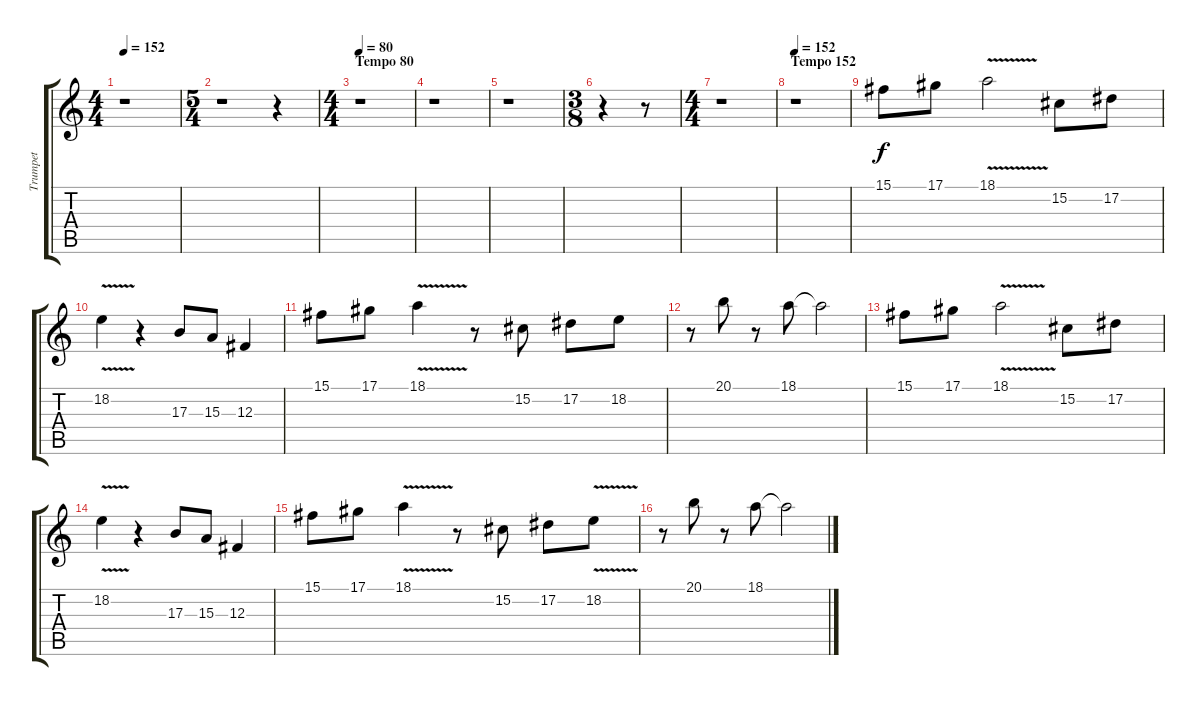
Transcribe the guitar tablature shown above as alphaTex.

\track ("Trumpet" "Trumpet") {instrument trumpet}
\staff {score tabs}
\tuning (Eb4 Bb3 Gb3 Db3 Ab2 Eb2) {hide}
\ts (4 4)
\tempo 152
\clef g2
\ks c
r.1{dy f} |
\ts (5 4)
r.1 r.4 |
\ts (4 4)
\section ("" "Tempo 80")
\tempo 80
r.1 |
r.1 |
r.1 |
\ts (3 8)
r.4 r.8 |
\ts (4 4)
r.1 |
\section ("" "Tempo 152")
\tempo 152
r.1 |
15.1.8 17.1.8 18.1{v}.2 15.2.8 17.2.8 |
18.2{v}.4 r.4 17.3.8 15.3.8 12.3.4 |
15.1.8 17.1.8 18.1{v}.4 r.8 15.2.8 17.2.8 18.2.8 |
r.8 20.1.8 r.8 18.1.8 18.1{t}.2 |
15.1.8 17.1.8 18.1{v}.2 15.2.8 17.2.8 |
18.2{v}.4 r.4 17.3.8 15.3.8 12.3.4 |
15.1.8 17.1.8 18.1{v}.4 r.8 15.2.8 17.2.8 18.2{v}.8 |
r.8 20.1.8 r.8 18.1.8 18.1{t}.2
